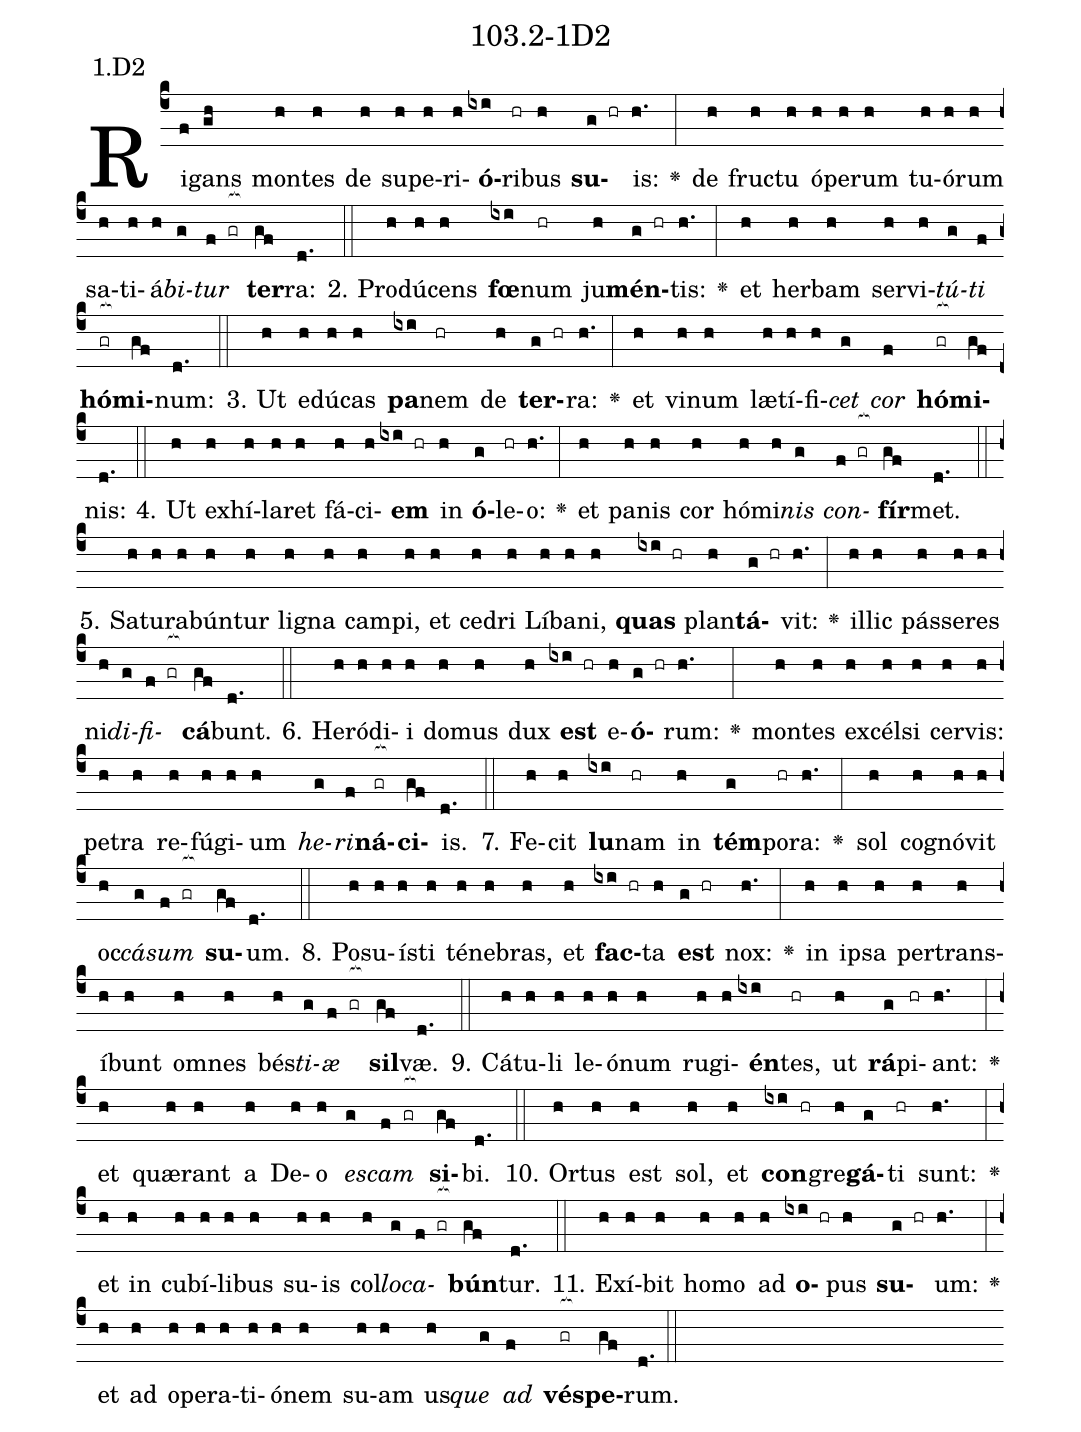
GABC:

name: 103.2-1D2;
annotation: 1.D2;
%%
(c4)Ri(f)gans(gh) mon(h)tes(h) de(h) su(h)pe(h)ri(h)<b>ó</b>(ixi)ri(hr)bus(h) <b>su</b>(g hr)is:(h.) <v>\greheightstar</v>(:) de(h) fruc(h)tu(h) ó(h)pe(h)rum(h) tu(h)ó(h)rum(h) sa(h)ti(h)á(h)<i>bi</i>(g)<i>tur</i>(f gr[ocb:1{]) <b>ter</b>(gf[ocb:0}])ra:(d.) (::)
2. Pro(h)dú(h)cens(h) <b>fœ</b>(ixi)num(hr) ju(h)<b>mén</b>(g hr)tis:(h.) <v>\greheightstar</v>(:) et(h) her(h)bam(h) ser(h)vi(h)<i>tú</i>(g)<i>ti</i>(f) <b>hó</b>(gr[ocb:1{])<b>mi</b>(gf[ocb:0}])num:(d.) (::)
3. Ut(h) e(h)dú(h)cas(h) <b>pa</b>(ixi)nem(hr) de(h) <b>ter</b>(g hr)ra:(h.) <v>\greheightstar</v>(:) et(h) vi(h)num(h) læ(h)tí(h)fi(h)<i>cet</i>(g) <i>cor</i>(f) <b>hó</b>(gr[ocb:1{])<b>mi</b>(gf[ocb:0}])nis:(d.) (::)
4. Ut(h) ex(h)hí(h)la(h)ret(h) fá(h)ci(h)<b>em</b>(ixi hr) in(h) <b>ó</b>(g)le(hr)o:(h.) <v>\greheightstar</v>(:) et(h) pa(h)nis(h) cor(h) hó(h)mi(h)<i>nis</i>(g) <i>con</i>(f gr[ocb:1{])<b>fír</b>(gf[ocb:0}])met.(d.) (::)
5. Sa(h)tu(h)ra(h)bún(h)tur(h) li(h)gna(h) cam(h)pi,(h) et(h) ce(h)dri(h) Lí(h)ba(h)ni,(h) <b>quas</b>(ixi hr) plan(h)<b>tá</b>(g hr)vit:(h.) <v>\greheightstar</v>(:) il(h)lic(h) pás(h)se(h)res(h) ni(h)<i>di</i>(g)<i>fi</i>(f gr[ocb:1{])<b>cá</b>(gf[ocb:0}])bunt.(d.) (::)
6. He(h)ró(h)di(h)i(h) do(h)mus(h) dux(h) <b>est</b>(ixi hr) e(h)<b>ó</b>(g hr)rum:(h.) <v>\greheightstar</v>(:) mon(h)tes(h) ex(h)cél(h)si(h) cer(h)vis:(h) pe(h)tra(h) re(h)fú(h)gi(h)um(h) <i>he</i>(g)<i>ri</i>(f)<b>ná</b>(gr[ocb:1{])<b>ci</b>(gf[ocb:0}])is.(d.) (::)
7. Fe(h)cit(h) <b>lu</b>(ixi)nam(hr) in(h) <b>tém</b>(g)po(hr)ra:(h.) <v>\greheightstar</v>(:) sol(h) co(h)gnó(h)vit(h) oc(h)<i>cá</i>(g)<i>sum</i>(f gr[ocb:1{]) <b>su</b>(gf[ocb:0}])um.(d.) (::)
8. Po(h)su(h)ís(h)ti(h) té(h)ne(h)bras,(h) et(h) <b>fac</b>(ixi hr)ta(h) <b>est</b>(g hr) nox:(h.) <v>\greheightstar</v>(:) in(h) ip(h)sa(h) per(h)trans(h)í(h)bunt(h) om(h)nes(h) bés(h)<i>ti</i>(g)<i>æ</i>(f gr[ocb:1{]) <b>sil</b>(gf[ocb:0}])væ.(d.) (::)
9. Cá(h)tu(h)li(h) le(h)ó(h)num(h) ru(h)gi(h)<b>én</b>(ixi)tes,(hr) ut(h) <b>rá</b>(g)pi(hr)ant:(h.) <v>\greheightstar</v>(:) et(h) quæ(h)rant(h) a(h) De(h)o(h) <i>es</i>(g)<i>cam</i>(f gr[ocb:1{]) <b>si</b>(gf[ocb:0}])bi.(d.) (::)
10. Or(h)tus(h) est(h) sol,(h) et(h) <b>con</b>(ixi hr)gre(h)<b>gá</b>(g)ti(hr) sunt:(h.) <v>\greheightstar</v>(:) et(h) in(h) cu(h)bí(h)li(h)bus(h) su(h)is(h) col(h)<i>lo</i>(g)<i>ca</i>(f gr[ocb:1{])<b>bún</b>(gf[ocb:0}])tur.(d.) (::)
11. Ex(h)í(h)bit(h) ho(h)mo(h) ad(h) <b>o</b>(ixi hr)pus(h) <b>su</b>(g hr)um:(h.) <v>\greheightstar</v>(:) et(h) ad(h) o(h)pe(h)ra(h)ti(h)ó(h)nem(h) su(h)am(h) us(h)<i>que</i>(g) <i>ad</i>(f) <b>vés</b>(gr[ocb:1{])<b>pe</b>(gf[ocb:0}])rum.(d.) (::)
